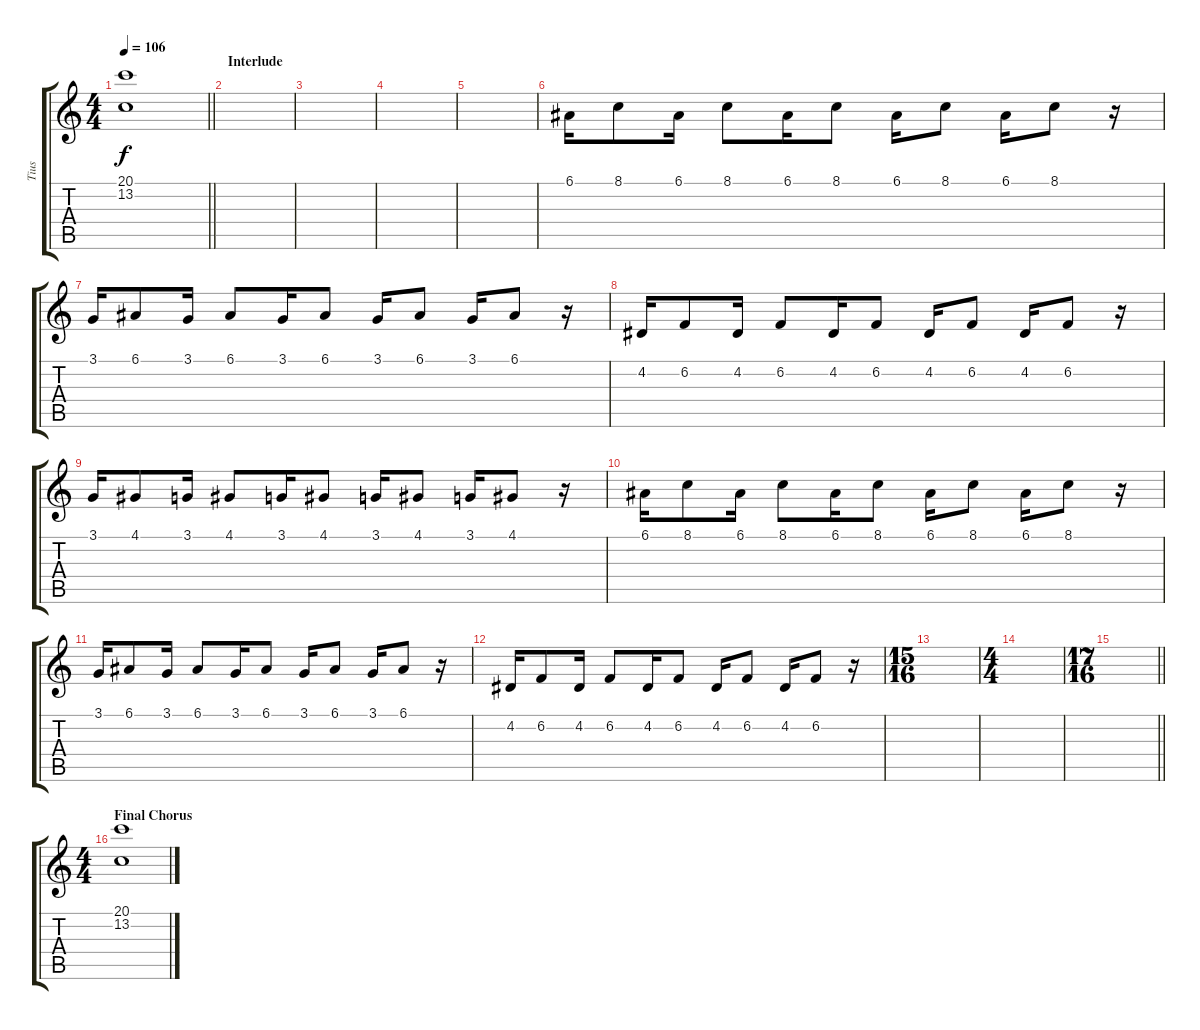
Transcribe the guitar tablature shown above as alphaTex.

\track ("Tius" "Tius") {instrument celesta}
\staff {score tabs}
\tuning (E4 B3 G3 D3 A2 E2) {hide}
\ts (4 4)
\tempo 106
\clef g2
\barLineRight lightlight
\ks c
(20.1{t} 13.2{t}).1{dy f} |
\section ("" "Interlude")
|
|
|
|
6.1.16{volume 10 instrument celesta} 8.1.8 6.1.16 8.1.8 6.1.16 8.1.8 6.1.16 8.1.8 6.1.16 8.1.8 r.16 |
3.1.16 6.1.8 3.1.16 6.1.8 3.1.16 6.1.8 3.1.16 6.1.8 3.1.16 6.1.8 r.16 |
4.2.16 6.2.8 4.2.16 6.2.8 4.2.16 6.2.8 4.2.16 6.2.8 4.2.16 6.2.8 r.16 |
3.1.16 4.1.8 3.1.16 4.1.8 3.1.16 4.1.8 3.1.16 4.1.8 3.1.16 4.1.8 r.16 |
6.1.16 8.1.8 6.1.16 8.1.8 6.1.16 8.1.8 6.1.16 8.1.8 6.1.16 8.1.8 r.16 |
3.1.16 6.1.8 3.1.16 6.1.8 3.1.16 6.1.8 3.1.16 6.1.8 3.1.16 6.1.8 r.16 |
4.2.16 6.2.8 4.2.16 6.2.8 4.2.16 6.2.8 4.2.16 6.2.8 4.2.16 6.2.8 r.16 |
\ts (15 16)
|
\ts (4 4)
|
\ts (17 16)
\barLineRight lightlight
|
\ts (4 4)
\section ("" "Final Chorus")
(20.1 13.2).1{volume 8 instrument synthstrings1}
